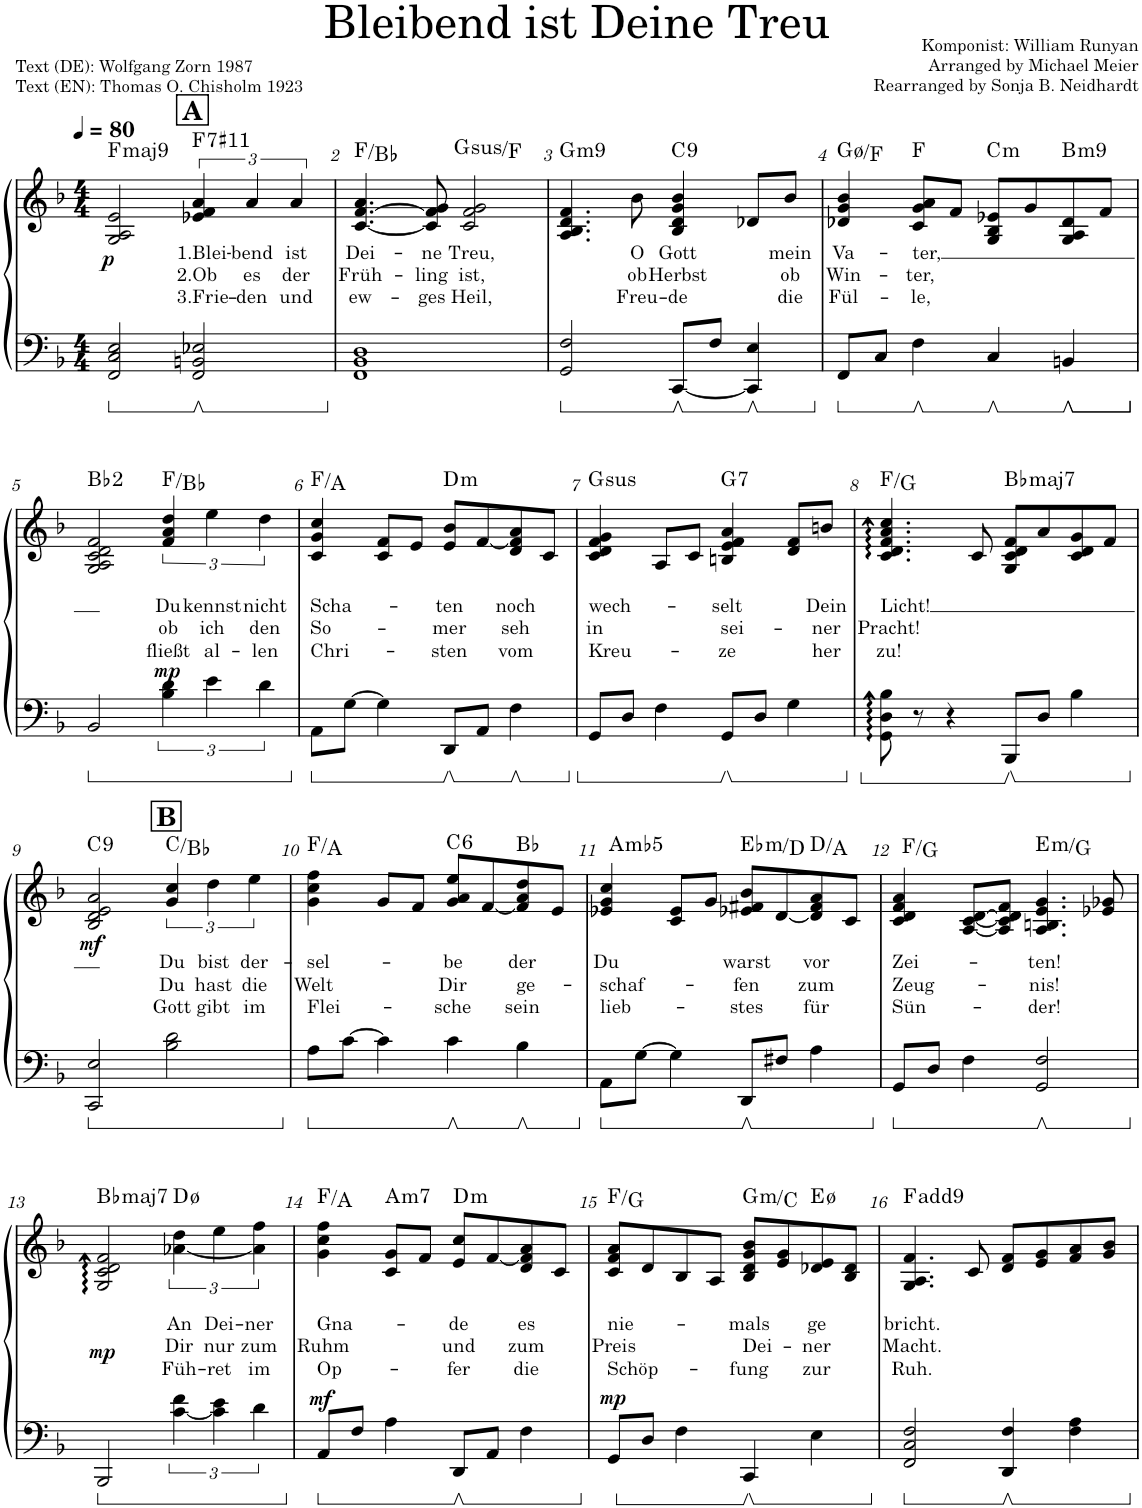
**kern	**kern	**text	**text	**text	**dynam	**harte
*part1	*part1	*part1	*part1	*part1	*part1	*part1
*staff2	*staff1	*staff1	*staff1	*staff1	*staff1/2	*
*I"Piano	*	*	*	*	*	*
*I'Pno.	*	*	*	*	*	*
*clefF4	*clefG2	*	*	*	*	*
*k[b-]	*k[b-]	*	*	*	*	*
*M4/4	*M4/4	*	*	*	*	*
*MM80	*MM80	*	*	*	*	*
!!LO:REH:place=s1:a:B:cj:fs=14:t=A:qo=2
=1	=1	=1	=1	=1	=1	=1
!	!	!	!	!	!LO:DY:a=2	!LO:H:kt=maj9
2FF/ 2C/ 2E/	2G/ 2A/ 2e/	.	.	.	p	F:maj9
!	!	!LO:LY:b	!LO:LY:b	!LO:LY:b	!	!LO:H:kt=7
2FF/ 2BBn/ 2E-X/	6e-X/ 6f/ 6a/	1.Blei-	2.Ob	3.Frie-	.	F:7(#11)
!	!	!LO:LY:b	!LO:LY:b	!LO:LY:b	!	!
.	6a/	-bend	es	-den	.	.
!	!	!LO:LY:b	!LO:LY:b	!LO:LY:b	!	!
.	6a/	ist	der	und	.	.
=2	=2	=2	=2	=2	=2	=2
!	!	!LO:LY:b	!LO:LY:b	!LO:LY:b	!	!
1FF 1BB- 1D	[4.c/ [4.f/ 4.a/	Dei-	Früh-	ew-	.	F:maj/4
!	!	!LO:LY:b	!LO:LY:b	!LO:LY:b	!	!
.	8c/] 8f/] 8g/	-ne	-ling	-ges	.	.
!	!	!LO:LY:b	!LO:LY:b	!LO:LY:b	!	!LO:H:kt=sus
.	2c/ 2f/ 2g/	Treu,	ist,	Heil,	.	G:sus4/b7
=3	=3	=3	=3	=3	=3	=3
!	!	!	!	!	!	!LO:H:kt=m9
2GG/ 2F/	4.A/ 4.B-/ 4.d/ 4.f/	.	.	.	.	G:min9
!	!	!LO:LY:b	!LO:LY:b	!LO:LY:b	!	!
.	8b-\	O	ob	Freu-	.	.
!	!	!LO:LY:b	!LO:LY:b	!LO:LY:b	!	!LO:H:kt=9
[8CC/L	4B-/ 4d/ 4g/ 4b-/	Gott	Herbst	-de	.	C:9
8F/J	.	.	.	.	.	.
4CC/] 4E/	8d-X/L	.	.	.	.	.
!	!	!LO:LY:b	!LO:LY:b	!LO:LY:b	!	!
.	8b-/J	mein	ob	die	.	.
=4	=4	=4	=4	=4	=4	=4
!	!	!LO:LY:b	!LO:LY:b	!LO:LY:b	!	!
8FF/L	4d-X/ 4g/ 4b-/	Va-	Win-	Fül-	.	G:hdim7/b7
8C/J	.	.	.	.	.	.
!	!	!LO:LY:b	!LO:LY:b	!LO:LY:b	!	!
4F\	8c/ 8g/ 8a/L	-ter,	-ter,	-le,	.	F:maj
.	8f/J	.	.	.	.	.
!	!	!	!	!	!	!LO:H:kt=m
4C/	8G/ 8B-/ 8e-X/L	.	.	.	.	C:min
.	8g/	.	.	.	.	.
!	!	!	!	!	!	!LO:H:kt=m9
4BBn/	8G/ 8A/ 8d-/	.	.	.	.	B:min9
.	8f/J	.	.	.	.	.
!!LO:LB:g=z
=5	=5	=5	=5	=5	=5	=5
2BB-/	2G/ 2A/ 2c/ 2d/ 2f/	.	.	.	.	Bb:maj(2)
!	!	!LO:LY:b	!LO:LY:b	!LO:LY:b	!LO:DY:b	!
6B-\ 6d\	6f/ 6a/ 6dd/	Du	ob	fließt	mp	F:maj/4
!	!	!LO:LY:b	!LO:LY:b	!LO:LY:b	!	!
6e\	6ee\	kennst	ich	al-	.	.
!	!	!LO:LY:b	!LO:LY:b	!LO:LY:b	!	!
6d\	6dd\	nicht	den	-len	.	.
=6	=6	=6	=6	=6	=6	=6
!	!	!LO:LY:b	!LO:LY:b	!LO:LY:b	!	!
8AA\L	4c/ 4g/ 4cc/	Scha-	So-	Chri-	.	F:maj/3
[8G\J	.	.	.	.	.	.
4G\]	8c/ 8f/L	.	.	.	.	.
.	8e/J	.	.	.	.	.
!	!	!LO:LY:b	!LO:LY:b	!LO:LY:b	!	!LO:H:kt=m
8DD/L	8e/ 8b-/L	-ten	-mer	-sten	.	D:min
8AA/J	[8f/	.	.	.	.	.
!	!	!LO:LY:b	!LO:LY:b	!LO:LY:b	!	!
4F\	8d/ 8f/] 8a/	noch	seh	vom	.	.
.	8c/J	.	.	.	.	.
=7	=7	=7	=7	=7	=7	=7
!	!	!LO:LY:b	!LO:LY:b	!LO:LY:b	!	!LO:H:kt=sus
8GG/L	4c/ 4d/ 4f/ 4g/	wech-	in	Kreu-	.	G:sus4
8D/J	.	.	.	.	.	.
4F\	8A/L	.	.	.	.	.
.	8c/J	.	.	.	.	.
!	!	!LO:LY:b	!LO:LY:b	!LO:LY:b	!	!LO:H:kt=7
8GG/L	4Bn/ 4e/ 4f/ 4a/	-selt	sei-	-ze	.	G:7
8D/J	.	.	.	.	.	.
4G\	8d/ 8f/L	.	.	.	.	.
!	!	!LO:LY:b	!LO:LY:b	!LO:LY:b	!	!
.	8bn/J	Dein	-ner	her	.	.
=8	=8	=8	=8	=8	=8	=8
!	!	!LO:LY:b	!LO:LY:b	!LO:LY:b	!	!
8GG\ 8D\ 8B-\	4.c/ 4.d/ 4.f/ 4.a/ 4.cc/	Licht!	Pracht!	zu!	.	F:maj/2
8r	.	.	.	.	.	.
4r	.	.	.	.	.	.
.	8c/	.	.	.	.	.
!	!	!	!	!	!	!LO:H:kt=maj7
8BBB-/L	8G/ 8c/ 8d/ 8f/L	.	.	.	.	Bb:maj7
8D/J	8a/	.	.	.	.	.
4B-\	8c/ 8d/ 8g/	.	.	.	.	.
.	8f/J	.	.	.	.	.
!!LO:LB:g=z
!!LO:REH:place=s1:a:B:cj:fs=14:t=B:qo=2
=9	=9	=9	=9	=9	=9	=9
!	!	!	!	!	!LO:DY:b	!LO:H:kt=9
2CC/ 2E/	2B-/ 2d/ 2e/ 2a/	.	.	.	mf	C:9
!	!	!LO:LY:b	!LO:LY:b	!LO:LY:b	!	!
2B-\ 2d\	6g/ 6cc/	Du	Du	Gott	.	C:maj/b7
!	!	!LO:LY:b	!LO:LY:b	!LO:LY:b	!	!
.	6dd\	bist	hast	gibt	.	.
!	!	!LO:LY:b	!LO:LY:b	!LO:LY:b	!	!
.	6ee\	der-	die	im	.	.
=10	=10	=10	=10	=10	=10	=10
!	!	!LO:LY:b	!LO:LY:b	!LO:LY:b	!	!
8A\L	4g\ 4cc\ 4ff\	-sel-	Welt	Flei-	.	F:maj/3
[8c\J	.	.	.	.	.	.
4c\]	8g/L	.	.	.	.	.
.	8f/J	.	.	.	.	.
!	!	!LO:LY:b	!LO:LY:b	!LO:LY:b	!	!LO:H:kt=6
4c\	8g/ 8a/ 8ee/L	-be	Dir	-sche	.	C:maj6
.	[8f/	.	.	.	.	.
!	!	!LO:LY:b	!LO:LY:b	!LO:LY:b	!	!
4B-\	8f/] 8a/ 8dd/	der	ge-	sein	.	Bb:maj
.	8e/J	.	.	.	.	.
=11	=11	=11	=11	=11	=11	=11
!	!	!LO:LY:b	!LO:LY:b	!LO:LY:b	!	!LO:H:kt=m
8AA\L	4e-X/ 4g/ 4cc/	Du	-schaf-	lieb-	.	A:(b3,b5)
[8G\J	.	.	.	.	.	.
4G\]	8c/ 8e-/L	.	.	.	.	.
.	8g/J	.	.	.	.	.
!	!	!LO:LY:b	!LO:LY:b	!LO:LY:b	!	!LO:H:kt=m
8DD/L	8e-X/ 8f#X/ 8b-/L	warst	-fen	-stes	.	Eb:min/7
8F#X/J	[8d/	.	.	.	.	.
!	!	!LO:LY:b	!LO:LY:b	!LO:LY:b	!	!
4A\	8d/] 8f#/ 8a/	vor	zum	für	.	D:maj/5
.	8c/J	.	.	.	.	.
=12	=12	=12	=12	=12	=12	=12
!	!	!LO:LY:b	!LO:LY:b	!LO:LY:b	!	!
8GG/L	4c/ 4d/ 4f/ 4a/	Zei-	Zeug-	Sün-	.	F:maj/2
8D/J	.	.	.	.	.	.
4F\	[8A/ [8c/ [8d/L	.	.	.	.	.
.	8A/] 8c/] 8d/] 8f/J	.	.	.	.	.
!	!	!LO:LY:b	!LO:LY:b	!LO:LY:b	!	!LO:H:kt=m
2GG/ 2F/	4.A/ 4.Bn/ 4.e/ 4.g/	-ten!	nis!	der!	.	E:min/b3
.	8e-X/ 8g-X/	.	.	.	.	.
!!LO:LB:g=z
=13	=13	=13	=13	=13	=13	=13
!	!	!	!	!	!LO:DY:a=2	!LO:H:kt=maj7
2BBB-/	2G/ 2c/ 2d/ 2f/	.	.	.	mp	Bb:maj7
!	!	!LO:LY:b	!LO:LY:b	!LO:LY:b	!	!
[6c\ 6f\	[6a-X\ 6dd\	An	Dir	Füh-	.	D:hdim7
!	!	!LO:LY:b	!LO:LY:b	!LO:LY:b	!	!
6c\] 6e\	6ee\	Dei-	nur	-ret	.	.
!	!	!LO:LY:b	!LO:LY:b	!LO:LY:b	!	!
6d\	6a-\] 6ff\	-ner	zum	im	.	.
=14	=14	=14	=14	=14	=14	=14
!	!	!LO:LY:b	!LO:LY:b	!LO:LY:b	!LO:DY:b	!
8AA/L	4g\ 4cc\ 4ff\	Gna-	Ruhm	Op-	mf	F:maj/3
8F/J	.	.	.	.	.	.
!	!	!	!	!	!	!LO:H:kt=m7
4A\	8c/ 8g/L	.	.	.	.	A:min7
.	8f/J	.	.	.	.	.
!	!	!LO:LY:b	!LO:LY:b	!LO:LY:b	!	!LO:H:kt=m
8DD/L	8e/ 8cc/L	-de	und	-fer	.	D:min
8AA/J	[8f/	.	.	.	.	.
!	!	!LO:LY:b	!LO:LY:b	!LO:LY:b	!	!
4F\	8d/ 8f/] 8a/	es	zum	die	.	.
.	8c/J	.	.	.	.	.
=15	=15	=15	=15	=15	=15	=15
!	!	!LO:LY:b	!LO:LY:b	!LO:LY:b	!LO:DY:b	!
8GG/L	8c/ 8f/ 8a/L	nie-	Preis	Schöp-	mp	F:maj/2
8D/J	8d/	.	.	.	.	.
4F\	8B-/	.	.	.	.	.
.	8A/J	.	.	.	.	.
!	!	!LO:LY:b	!LO:LY:b	!LO:LY:b	!	!LO:H:kt=m
4CC/	8B-/ 8d/ 8g/ 8b-/L	-mals	Dei-	-fung	.	G:min/4
.	8e/ 8g/	.	.	.	.	.
!	!	!LO:LY:b	!LO:LY:b	!LO:LY:b	!	!
4E\	8d-X/ 8e/	ge	-ner	zur	.	E:hdim7
.	8B-/ 8d-/J	.	.	.	.	.
=16	=16	=16	=16	=16	=16	=16
!	!	!LO:LY:b	!LO:LY:b	!LO:LY:b	!	!
2FF/ 2C/ 2F/	4.G/ 4.A/ 4.f/	bricht.	Macht.	Ruh.	.	F:maj(9)
.	8c/	.	.	.	.	.
4DD/ 4F/	8d/ 8f/L	.	.	.	.	.
.	8e/ 8g/	.	.	.	.	.
4F\ 4A\	8f/ 8a/	.	.	.	.	.
.	8g/ 8b-/J	.	.	.	.	.
=	=	=	=	=	=	=
*-	*-	*-	*-	*-	*-	*-
